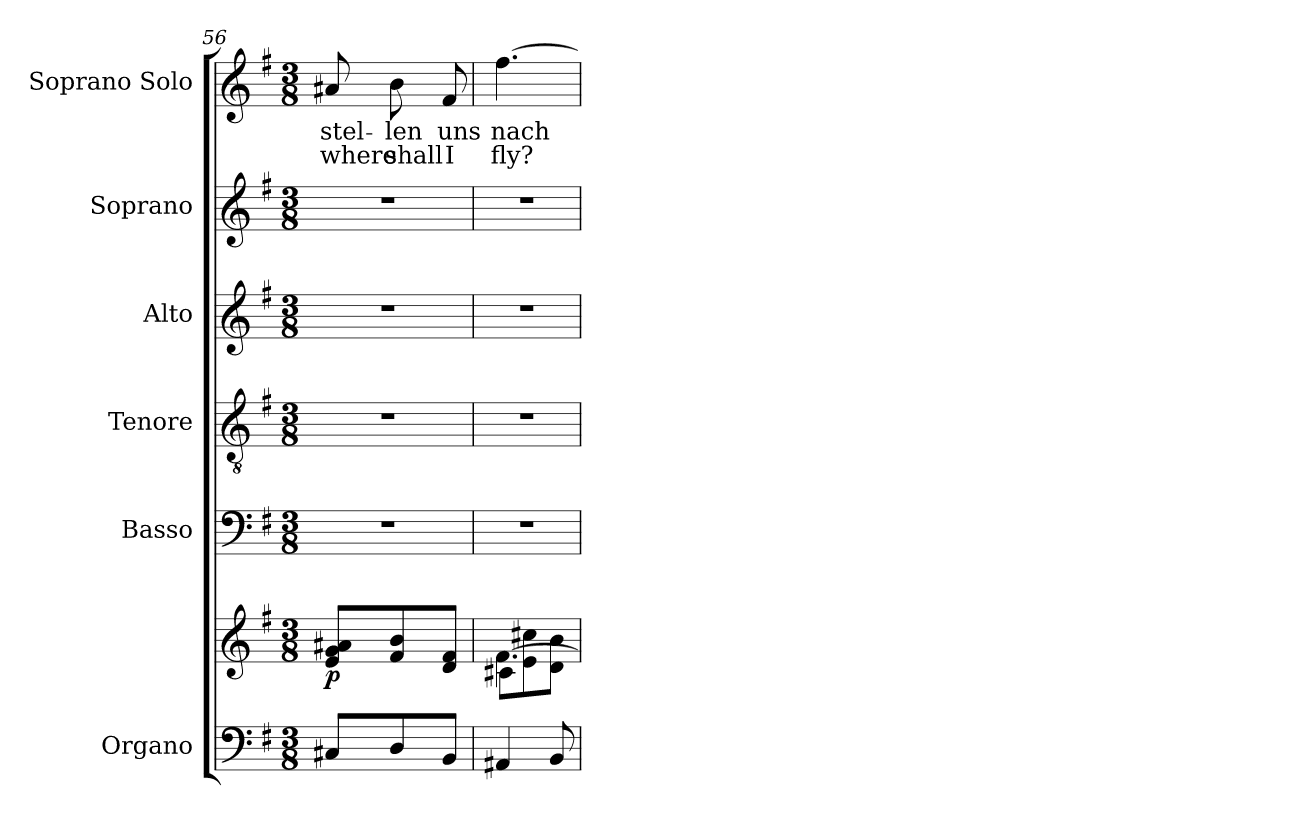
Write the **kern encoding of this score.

**kern	**kern	**dynam	**kern	**kern	**kern	**kern	**kern	**text	**text
*part6	*part6	*part6	*part5	*part4	*part3	*part2	*part1	*part1	*part1
*staff7	*staff6	*staff6/7	*staff5	*staff4	*staff3	*staff2	*staff1	*staff1	*staff1
*I"Organo	*	*	*I"Basso	*I"Tenore	*I"Alto	*I"Soprano	*I"Soprano Solo	*	*
*clefF4	*clefG2	*	*clefF4	*clefGv2	*clefG2	*clefG2	*clefG2	*	*
*k[f#]	*k[f#]	*	*k[f#]	*k[f#]	*k[f#]	*k[f#]	*k[f#]	*	*
*M3/8	*M3/8	*	*M3/8	*M3/8	*M3/8	*M3/8	*M3/8	*	*
=56	=56	=56	=56	=56	=56	=56	=56	=56	=56
!	!	!LO:DY:b	!	!	!	!	!	!	!
8C#X/L	8e/ 8g/ 8a#X/L	p	4.r	4.r	4.r	4.r	8a#X/	stel-	where
8D/	8f#/ 8b/	.	.	.	.	.	8b\	-len	shall
8BB/J	8d/ 8f#/J	.	.	.	.	.	8f#/	uns	I
!!LO:PB:g=z
=57	=57	=57	=57	=57	=57	=57	=57	=57	=57
*	*^	*	*	*	*	*	*	*	*
4AA#X/	[4.f#\	8c#X\L	.	4.r	4.r	4.r	4.r	[4.ff#\	nach	fly?
.	.	8e\ 8cc#X\	.	.	.	.	.	.	.	.
8BB/	.	8d\ 8b\J	.	.	.	.	.	.	.	.
*	*v	*v	*	*	*	*	*	*	*	*
=	=	=	=	=	=	=	=	=	=
*-	*-	*-	*-	*-	*-	*-	*-	*-	*-
